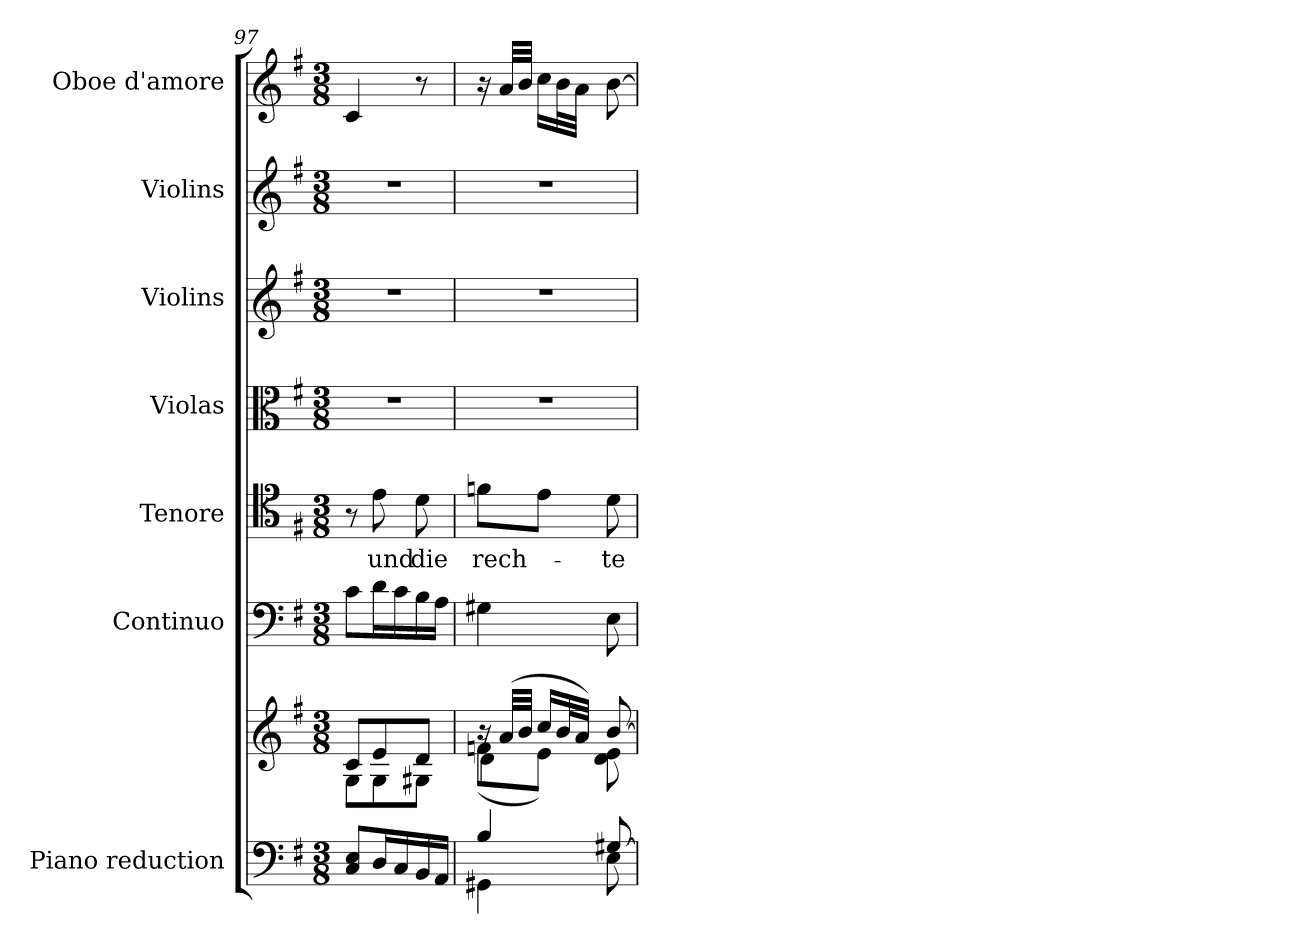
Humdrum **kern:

**kern	**kern	**kern	**kern	**text	**kern	**kern	**kern	**kern
*part7	*part7	*part6	*part5	*part5	*part4	*part3	*part2	*part1
*staff8	*staff7	*staff6	*staff5	*staff5	*staff4	*staff3	*staff2	*staff1
*I"Piano reduction	*	*I"Continuo	*I"Tenore	*	*I"Violas	*I"Violins	*I"Violins	*I"Oboe d'amore
*I'Pno	*	*	*	*	*	*	*	*I'Ob
*clefF4	*clefG2	*clefF4	*clefC4	*	*clefC3	*clefG2	*clefG2	*clefG2
*k[f#]	*k[f#]	*k[f#]	*k[f#]	*	*k[f#]	*k[f#]	*k[f#]	*k[f#]
*M3/8	*M3/8	*M3/8	*M3/8	*	*M3/8	*M3/8	*M3/8	*M3/8
=97	=97	=97	=97	=97	=97	=97	=97	=97
*	*^	*	*	*	*	*	*	*
8C/ 8E/L	8c/L	8G\L	8c\L	8r	.	4.r	4.r	4.r	4c/
!	!	!	!	!	!LO:LY:b	!	!	!	!
16D/L	8e/	8G\	16d\L	8e\	und	.	.	.	.
16C/	.	.	16c\	.	.	.	.	.	.
!	!	!	!	!	!LO:LY:b	!	!	!	!
16BB/	8d/J	8G#X\J	16B\	8d\	die	.	.	.	8r
16AA/JJ	.	.	16A\JJ	.	.	.	.	.	.
=98	=98	=98	=98	=98	=98	=98	=98	=98	=98
*^	*	*^	*	*	*	*	*	*	*
!	!	!	!	!	!	!	!LO:LY:b	!	!	!	!
4B/	4GG#X\	16r	(<8fn\L	4d\	4G#X\	8fn\L	rech-	4.r	4.r	4.r	16r
.	.	(>32a/LLL	.	.	.	.	.	.	.	.	32a/LLL
.	.	32b/JJJ	.	.	.	.	.	.	.	.	32b/JJJ
.	.	16cc/LL	8e\J)	.	.	8e\J	.	.	.	.	16cc\LL
.	.	32b/L	.	.	.	.	.	.	.	.	32b\L
.	.	32a/JJJ)	.	.	.	.	.	.	.	.	32a\JJJ
!	!	!	!	!	!	!	!LO:LY:b	!	!	!	!
[8G#X/	8E\	[8b/	8d\ 8e\	8ryy	8E\	8d\	-te	.	.	.	[8b\
*v	*v	*	*	*	*	*	*	*	*	*	*
*	*v	*v	*v	*	*	*	*	*	*	*
=	=	=	=	=	=	=	=	=
*-	*-	*-	*-	*-	*-	*-	*-	*-
